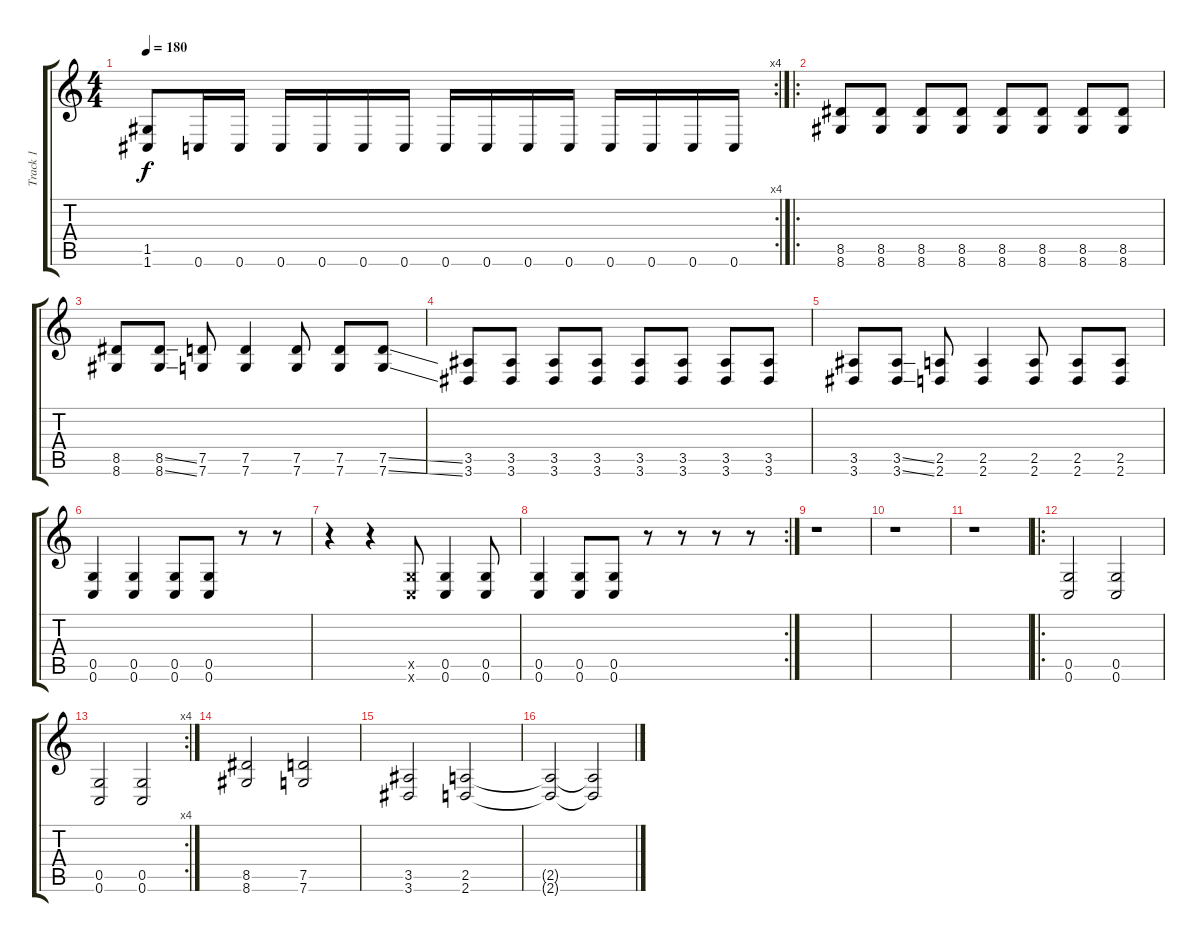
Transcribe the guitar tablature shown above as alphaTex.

\track ("Track 1" "Track 1") {instrument distortionguitar}
\staff {score tabs}
\tuning (D4 A3 F3 C3 G2 C2) {hide}
\rc 4
\ts (4 4)
\tempo 180
\clef g2
\ks c
(1.5 1.6).8{dy f} 0.6.16 0.6.16 0.6.16 0.6.16 0.6.16 0.6.16 0.6.16 0.6.16 0.6.16 0.6.16 0.6.16 0.6.16 0.6.16 0.6.16 |
\ro
(8.5 8.6).8 (8.5 8.6).8 (8.5 8.6).8 (8.5 8.6).8 (8.5 8.6).8 (8.5 8.6).8 (8.5 8.6).8 (8.5 8.6).8 |
(8.5 8.6).8 (8.5{ss} 8.6{ss}).8 (7.5 7.6).8 (7.5 7.6).4 (7.5 7.6).8 (7.5 7.6).8 (7.5{ss} 7.6{ss}).8 |
(3.5 3.6).8 (3.5 3.6).8 (3.5 3.6).8 (3.5 3.6).8 (3.5 3.6).8 (3.5 3.6).8 (3.5 3.6).8 (3.5 3.6).8 |
(3.5 3.6).8 (3.5{ss} 3.6{ss}).8 (2.5 2.6).8 (2.5 2.6).4 (2.5 2.6).8 (2.5 2.6).8 (2.5 2.6).8 |
(0.5 0.6).4 (0.5 0.6).4 (0.5 0.6).8 (0.5 0.6).8 r.8 r.8 |
r.4 r.4 (0.5{x} 0.6{x}).8 (0.5 0.6).4 (0.5 0.6).8 |
\rc 2
(0.5 0.6).4 (0.5 0.6).8 (0.5 0.6).8 r.8 r.8 r.8 r.8 |
r.1 |
r.1 |
r.1 |
\ro
(0.5 0.6).2 (0.5 0.6).2 |
\rc 4
(0.5 0.6).2 (0.5 0.6).2 |
(8.5 8.6).2 (7.5 7.6).2 |
(3.5 3.6).2 (2.5 2.6).2 |
(2.5{t} 2.6{t}).2 (2.5{t} 2.6{t}).2
